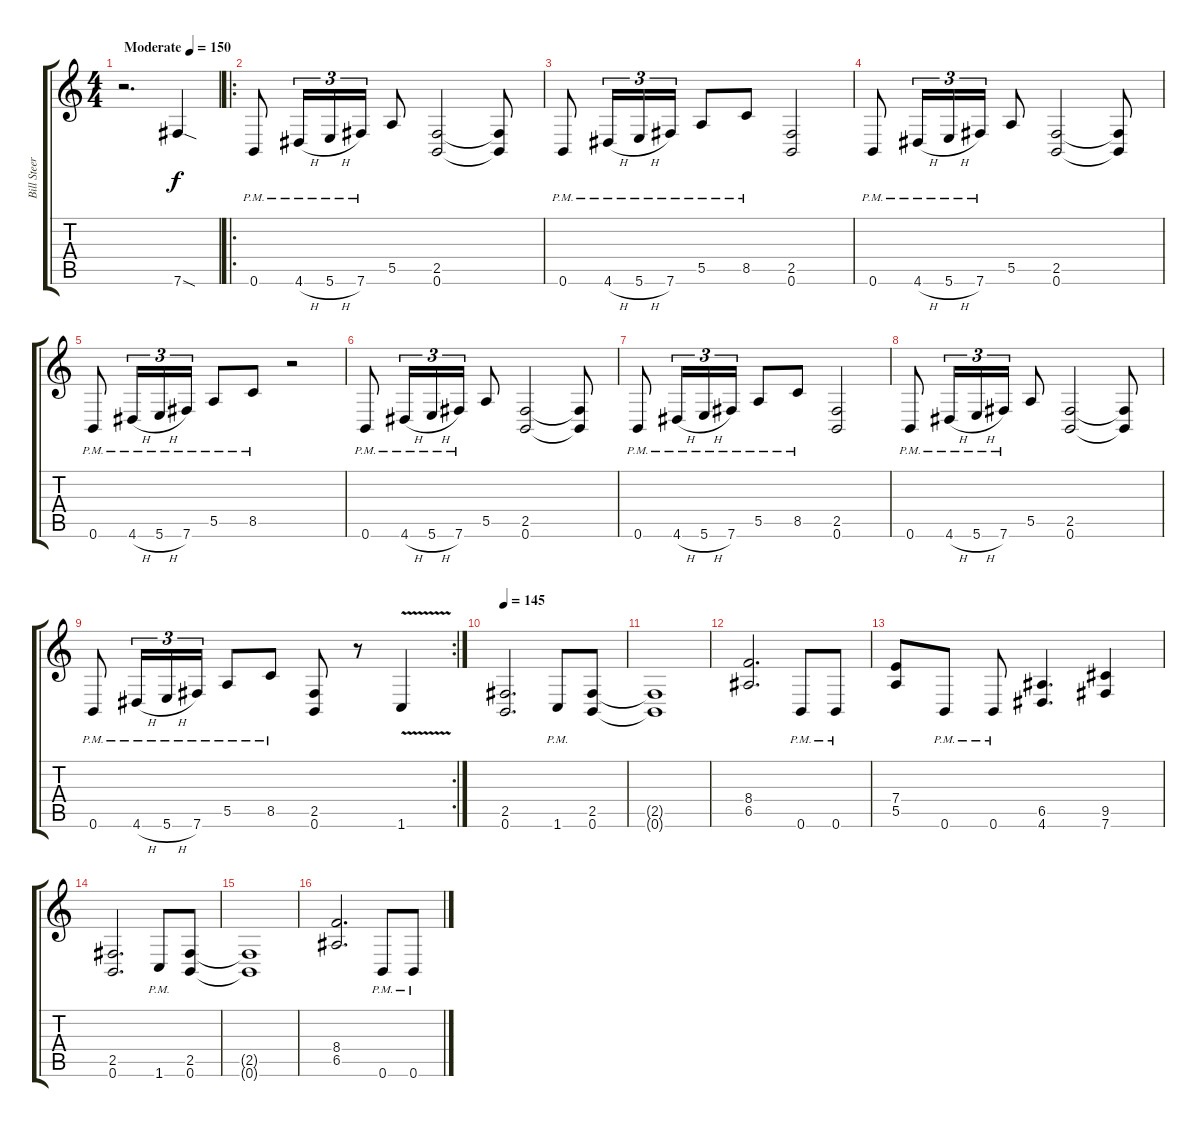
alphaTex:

\track ("Bill Steer (Rhythm)" "Bill Steer") {instrument distortionguitar}
\staff {score tabs}
\tuning (B3 Gb3 D3 A2 E2 B1) {hide}
\ts (4 4)
\tempo (150 "Moderate")
\clef g2
\ks c
r.2{d dy f instrument distortionguitar} 7.6{sod}.4 |
\ro
0.6{pm}.8 4.6{h pm}.16{tu (3 2)} 5.6{h pm}.16{tu (3 2)} 7.6{pm}.16{tu (3 2)} 5.5.8 (2.5 0.6).2 (2.5{t} 0.6{t}).8 |
0.6{pm}.8 4.6{h pm}.16{tu (3 2)} 5.6{h pm}.16{tu (3 2)} 7.6{pm}.16{tu (3 2)} 5.5{pm}.8 8.5{pm}.8 (2.5 0.6).2 |
0.6{pm}.8 4.6{h pm}.16{tu (3 2)} 5.6{h pm}.16{tu (3 2)} 7.6{pm}.16{tu (3 2)} 5.5.8 (2.5 0.6).2 (2.5{t} 0.6{t}).8 |
0.6{pm}.8 4.6{h pm}.16{tu (3 2)} 5.6{h pm}.16{tu (3 2)} 7.6{pm}.16{tu (3 2)} 5.5{pm}.8 8.5{pm}.8 r.2 |
0.6{pm}.8 4.6{h pm}.16{tu (3 2)} 5.6{h pm}.16{tu (3 2)} 7.6{pm}.16{tu (3 2)} 5.5.8 (2.5 0.6).2 (2.5{t} 0.6{t}).8 |
0.6{pm}.8 4.6{h pm}.16{tu (3 2)} 5.6{h pm}.16{tu (3 2)} 7.6{pm}.16{tu (3 2)} 5.5{pm}.8 8.5{pm}.8 (2.5 0.6).2 |
0.6{pm}.8 4.6{h pm}.16{tu (3 2)} 5.6{h pm}.16{tu (3 2)} 7.6{pm}.16{tu (3 2)} 5.5.8 (2.5 0.6).2 (2.5{t} 0.6{t}).8 |
\rc 2
0.6{pm}.8 4.6{h pm}.16{tu (3 2)} 5.6{h pm}.16{tu (3 2)} 7.6{pm}.16{tu (3 2)} 5.5{pm}.8 8.5{pm}.8 (2.5 0.6).8 r.8 1.6{v}.4 |
\tempo 145
(2.5 0.6).2{d} 1.6{pm}.8 (2.5 0.6).8 |
(2.5{t} 0.6{t}).1 |
(8.4 6.5).2{d} 0.6{pm}.8 0.6{pm}.8 |
(7.4 5.5).8 0.6{pm}.8 0.6{pm}.8 (6.5 4.6).4{d} (9.5 7.6).4 |
(2.5 0.6).2{d} 1.6{pm}.8 (2.5 0.6).8 |
(2.5{t} 0.6{t}).1 |
(8.4 6.5).2{d} 0.6{pm}.8 0.6{pm}.8
